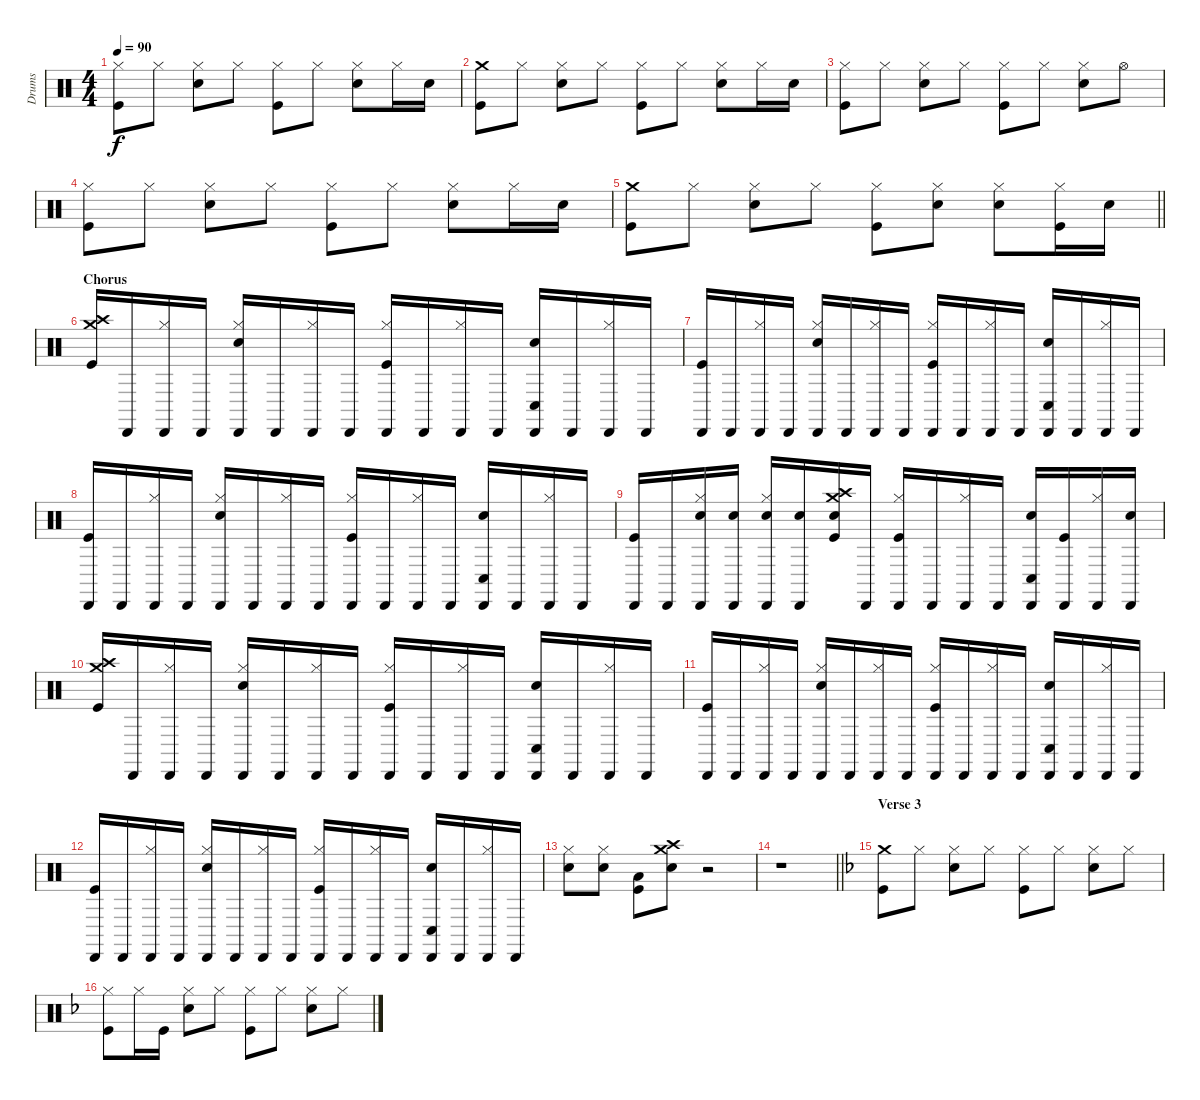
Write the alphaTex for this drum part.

\track ("Drums" "Drums") {instrument percussion}
\staff {score}
\articulation defaults
\ts (4 4)
\tempo 90
\clef neutral
\ks c
("Hi-Hat (closed)" "Kick (hit)").8{dy f} "Hi-Hat (closed)".8 ("Hi-Hat (closed)" "Electric Snare (hit)").8 "Hi-Hat (closed)".8 ("Hi-Hat (closed)" "Kick (hit)").8 "Hi-Hat (closed)".8 ("Hi-Hat (closed)" "Electric Snare (hit)").8 "Hi-Hat (closed)".16 "Electric Snare (hit)".16 |
("Crash medium (hit)" "Kick (hit)").8 "Hi-Hat (closed)".8 ("Hi-Hat (closed)" "Electric Snare (hit)").8 "Hi-Hat (closed)".8 ("Hi-Hat (closed)" "Kick (hit)").8 "Hi-Hat (closed)".8 ("Hi-Hat (closed)" "Electric Snare (hit)").8 "Hi-Hat (closed)".16 "Electric Snare (hit)".16 |
("Hi-Hat (closed)" "Kick (hit)").8 "Hi-Hat (closed)".8 ("Hi-Hat (closed)" "Electric Snare (hit)").8 "Hi-Hat (closed)".8 ("Hi-Hat (closed)" "Kick (hit)").8 "Hi-Hat (closed)".8 ("Hi-Hat (closed)" "Electric Snare (hit)").8 "Hi-Hat (open)".8 |
("Hi-Hat (closed)" "Kick (hit)").8 "Hi-Hat (closed)".8 ("Hi-Hat (closed)" "Electric Snare (hit)").8 "Hi-Hat (closed)".8 ("Hi-Hat (closed)" "Kick (hit)").8 "Hi-Hat (closed)".8 ("Hi-Hat (closed)" "Electric Snare (hit)").8 "Hi-Hat (closed)".16 "Electric Snare (hit)".16 |
\barLineRight lightlight
("Crash medium (hit)" "Kick (hit)").8 "Hi-Hat (closed)".8 ("Hi-Hat (closed)" "Electric Snare (hit)").8 "Hi-Hat (closed)".8 ("Hi-Hat (closed)" "Kick (hit)").8 ("Hi-Hat (closed)" "Electric Snare (hit)").8 ("Hi-Hat (closed)" "Electric Snare (hit)").8 ("Hi-Hat (closed)" "Kick (hit)").16 "Electric Snare (hit)".16 |
\section ("" "Chorus")
("Crash medium (hit)" "Crash high (hit)" "Kick (hit)").16 "Cabasa (hit)".16 ("Cabasa (hit)" "Hi-Hat (closed)").16 "Cabasa (hit)".16 ("Cabasa (hit)" "Hi-Hat (closed)" "Electric Snare (hit)").16 "Cabasa (hit)".16 ("Cabasa (hit)" "Hi-Hat (closed)").16 "Cabasa (hit)".16 ("Cabasa (hit)" "Hi-Hat (closed)" "Kick (hit)").16 "Cabasa (hit)".16 ("Cabasa (hit)" "Hi-Hat (closed)").16 "Cabasa (hit)".16 ("Cabasa (hit)" "Conga low (hit)" "Electric Snare (hit)").16 "Cabasa (hit)".16 ("Cabasa (hit)" "Hi-Hat (closed)").16 "Cabasa (hit)".16 |
("Cabasa (hit)" "Kick (hit)").16 "Cabasa (hit)".16 ("Cabasa (hit)" "Hi-Hat (closed)").16 "Cabasa (hit)".16 ("Cabasa (hit)" "Hi-Hat (closed)" "Electric Snare (hit)").16 "Cabasa (hit)".16 ("Cabasa (hit)" "Hi-Hat (closed)").16 "Cabasa (hit)".16 ("Cabasa (hit)" "Hi-Hat (closed)" "Kick (hit)").16 "Cabasa (hit)".16 ("Cabasa (hit)" "Hi-Hat (closed)").16 "Cabasa (hit)".16 ("Cabasa (hit)" "Conga low (hit)" "Electric Snare (hit)").16 "Cabasa (hit)".16 ("Cabasa (hit)" "Hi-Hat (closed)").16 "Cabasa (hit)".16 |
("Cabasa (hit)" "Kick (hit)").16 "Cabasa (hit)".16 ("Cabasa (hit)" "Hi-Hat (closed)").16 "Cabasa (hit)".16 ("Cabasa (hit)" "Hi-Hat (closed)" "Electric Snare (hit)").16 "Cabasa (hit)".16 ("Cabasa (hit)" "Hi-Hat (closed)").16 "Cabasa (hit)".16 ("Cabasa (hit)" "Hi-Hat (closed)" "Kick (hit)").16 "Cabasa (hit)".16 ("Cabasa (hit)" "Hi-Hat (closed)").16 "Cabasa (hit)".16 ("Cabasa (hit)" "Conga low (hit)" "Electric Snare (hit)").16 "Cabasa (hit)".16 ("Cabasa (hit)" "Hi-Hat (closed)").16 "Cabasa (hit)".16 |
("Cabasa (hit)" "Kick (hit)").16 "Cabasa (hit)".16 ("Cabasa (hit)" "Hi-Hat (closed)" "Electric Snare (hit)").16 ("Cabasa (hit)" "Electric Snare (hit)").16 ("Cabasa (hit)" "Hi-Hat (closed)" "Electric Snare (hit)").16 ("Cabasa (hit)" "Electric Snare (hit)").16 ("Crash high (hit)" "Crash medium (hit)" "Electric Snare (hit)" "Kick (hit)").16 "Cabasa (hit)".16 ("Cabasa (hit)" "Hi-Hat (closed)" "Kick (hit)").16 "Cabasa (hit)".16 ("Cabasa (hit)" "Hi-Hat (closed)").16 "Cabasa (hit)".16 ("Cabasa (hit)" "Conga low (hit)" "Electric Snare (hit)").16 ("Cabasa (hit)" "Kick (hit)").16 ("Cabasa (hit)" "Hi-Hat (closed)").16 ("Cabasa (hit)" "Electric Snare (hit)").16 |
("Crash medium (hit)" "Crash high (hit)" "Kick (hit)").16 "Cabasa (hit)".16 ("Cabasa (hit)" "Hi-Hat (closed)").16 "Cabasa (hit)".16 ("Cabasa (hit)" "Hi-Hat (closed)" "Electric Snare (hit)").16 "Cabasa (hit)".16 ("Cabasa (hit)" "Hi-Hat (closed)").16 "Cabasa (hit)".16 ("Cabasa (hit)" "Hi-Hat (closed)" "Kick (hit)").16 "Cabasa (hit)".16 ("Cabasa (hit)" "Hi-Hat (closed)").16 "Cabasa (hit)".16 ("Cabasa (hit)" "Conga low (hit)" "Electric Snare (hit)").16 "Cabasa (hit)".16 ("Cabasa (hit)" "Hi-Hat (closed)").16 "Cabasa (hit)".16 |
("Cabasa (hit)" "Kick (hit)").16 "Cabasa (hit)".16 ("Cabasa (hit)" "Hi-Hat (closed)").16 "Cabasa (hit)".16 ("Cabasa (hit)" "Hi-Hat (closed)" "Electric Snare (hit)").16 "Cabasa (hit)".16 ("Cabasa (hit)" "Hi-Hat (closed)").16 "Cabasa (hit)".16 ("Cabasa (hit)" "Hi-Hat (closed)" "Kick (hit)").16 "Cabasa (hit)".16 ("Cabasa (hit)" "Hi-Hat (closed)").16 "Cabasa (hit)".16 ("Cabasa (hit)" "Conga low (hit)" "Electric Snare (hit)").16 "Cabasa (hit)".16 ("Cabasa (hit)" "Hi-Hat (closed)").16 "Cabasa (hit)".16 |
("Cabasa (hit)" "Kick (hit)").16 "Cabasa (hit)".16 ("Cabasa (hit)" "Hi-Hat (closed)").16 "Cabasa (hit)".16 ("Cabasa (hit)" "Hi-Hat (closed)" "Electric Snare (hit)").16 "Cabasa (hit)".16 ("Cabasa (hit)" "Hi-Hat (closed)").16 "Cabasa (hit)".16 ("Cabasa (hit)" "Hi-Hat (closed)" "Kick (hit)").16 "Cabasa (hit)".16 ("Cabasa (hit)" "Hi-Hat (closed)").16 "Cabasa (hit)".16 ("Cabasa (hit)" "Conga low (hit)" "Electric Snare (hit)").16 "Cabasa (hit)".16 ("Cabasa (hit)" "Hi-Hat (closed)").16 "Cabasa (hit)".16 |
("Hi-Hat (closed)" "Electric Snare (hit)").8 ("Hi-Hat (closed)" "Electric Snare (hit)").8 ("Low Tom (hit)" "Kick (hit)").8 ("Crash high (hit)" "Crash medium (hit)" "Electric Snare (hit)").8 r.2 |
\barLineRight lightlight
r.1 |
\section ("" "Verse 3")
\ks f
("Crash medium (hit)" "Kick (hit)").8 "Hi-Hat (closed)".8 ("Hi-Hat (closed)" "Electric Snare (hit)").8 "Hi-Hat (closed)".8 ("Hi-Hat (closed)" "Kick (hit)").8 "Hi-Hat (closed)".8 ("Hi-Hat (closed)" "Electric Snare (hit)").8 "Hi-Hat (closed)".8 |
("Hi-Hat (closed)" "Kick (hit)").8 "Hi-Hat (closed)".16 "Kick (hit)".16 ("Hi-Hat (closed)" "Electric Snare (hit)").8 "Hi-Hat (closed)".8 ("Hi-Hat (closed)" "Kick (hit)").8 "Hi-Hat (closed)".8 ("Hi-Hat (closed)" "Electric Snare (hit)").8 "Hi-Hat (closed)".8
